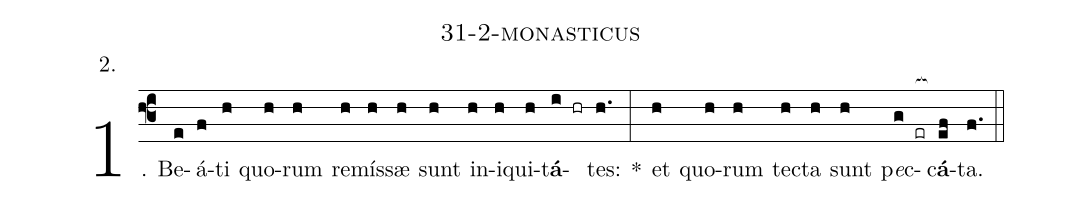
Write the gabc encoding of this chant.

name: 31-2-monasticus;
annotation: 2.;
%%
(f3)1. Be(e)á(f)ti(h) quo(h)rum(h) re(h)mís(h)sæ(h) sunt(h) in(h)i(h)qui(h)t<b>á</b>(i hr)tes:(h.) *(:) et(h) quo(h)rum(h) tec(h)ta(h) sunt(h) p<i>e</i>c(g er[ocb:1{])c<b>á</b>(ef[ocb:0}])ta.(f.) (::)
